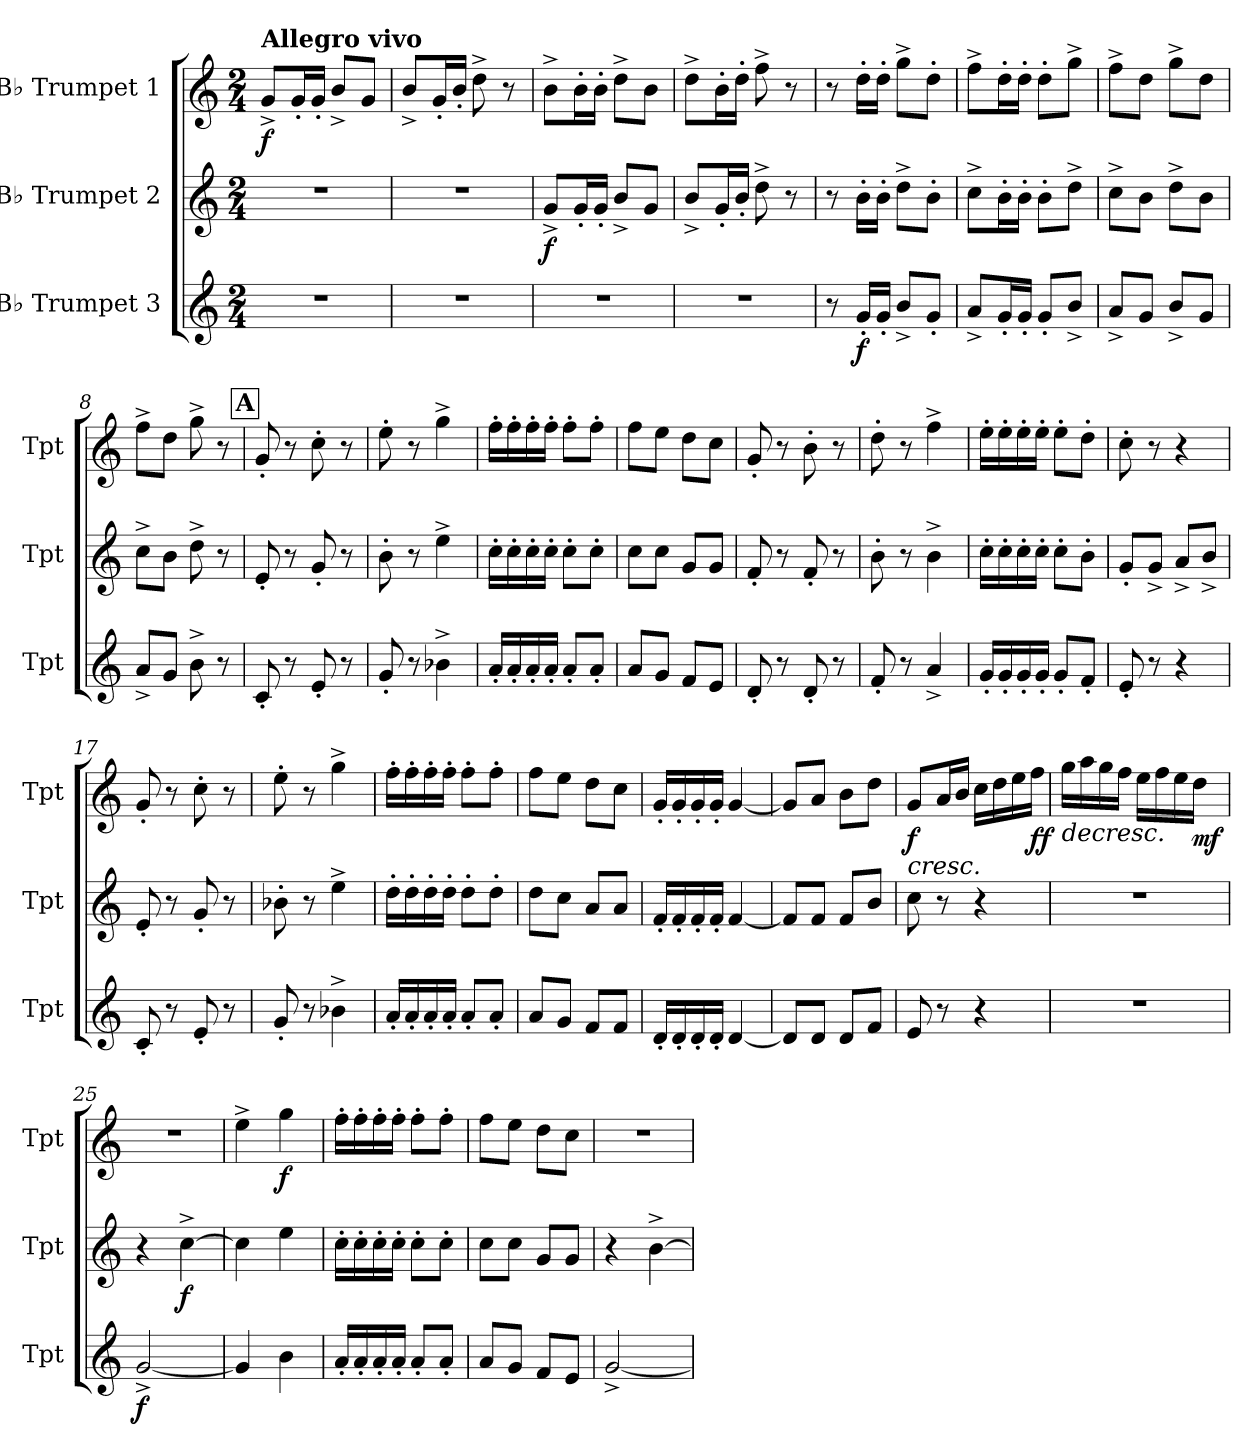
**kern	**dynam	**kern	**dynam	**kern	**dynam
*part3	*part3	*part2	*part2	*part1	*part1
*staff3	*staff3	*staff2	*staff2	*staff1	*staff1
*I"B♭ Trumpet 3	*	*I"B♭ Trumpet 2	*	*I"B♭ Trumpet 1	*
*I'Tpt	*	*I'Tpt	*	*I'Tpt	*
*clefG2	*	*clefG2	*	*clefG2	*
*ITrd1c2	*	*ITrd1c2	*	*ITrd1c2	*
*k[b-e-]	*	*k[b-e-]	*	*k[b-e-]	*
*M2/4	*	*M2/4	*	*M2/4	*
=1	=1	=1	=1	=1	=1
!	!	!	!	!LO:TX:a:B:t=Allegro vivo	!
!	!	!	!	!	!LO:DY:b
2r	.	2r	.	8f^/L	f
.	.	.	.	16f'/L	.
.	.	.	.	16f'/JJ	.
.	.	.	.	8a^/L	.
.	.	.	.	8f/J	.
=2	=2	=2	=2	=2	=2
2r	.	2r	.	8a^/L	.
.	.	.	.	16f'/L	.
.	.	.	.	16a'/JJ	.
.	.	.	.	8cc^\	.
.	.	.	.	8r	.
=3	=3	=3	=3	=3	=3
!	!	!	!LO:DY:b	!	!
2r	.	8f^/L	f	8a^\L	.
.	.	16f'/L	.	16a'\L	.
.	.	16f'/JJ	.	16a'\JJ	.
.	.	8a^/L	.	8cc^\L	.
.	.	8f/J	.	8a\J	.
=4	=4	=4	=4	=4	=4
2r	.	8a^/L	.	8cc^\L	.
.	.	16f'/L	.	16a'\L	.
.	.	16a'/JJ	.	16cc'\JJ	.
.	.	8cc^\	.	8ee-^\	.
.	.	8r	.	8r	.
=5	=5	=5	=5	=5	=5
8r	.	8r	.	8r	.
!	!LO:DY:b	!	!	!	!
16f'/LL	f	16a'\LL	.	16cc'\LL	.
16f'/JJ	.	16a'\JJ	.	16cc'\JJ	.
8a^/L	.	8cc^\L	.	8ff^\L	.
8f'/J	.	8a'\J	.	8cc'\J	.
=6	=6	=6	=6	=6	=6
8g^/L	.	8b-^\L	.	8ee-^\L	.
16f'/L	.	16a'\L	.	16cc'\L	.
16f'/JJ	.	16a'\JJ	.	16cc'\JJ	.
8f'/L	.	8a'\L	.	8cc'\L	.
8a^/J	.	8cc^\J	.	8ff^\J	.
=7	=7	=7	=7	=7	=7
8g^/L	.	8b-^\L	.	8ee-^\L	.
8f/J	.	8a\J	.	8cc\J	.
8a^/L	.	8cc^\L	.	8ff^\L	.
8f/J	.	8a\J	.	8cc\J	.
!!LO:LB:g=z
=8	=8	=8	=8	=8	=8
8g^/L	.	8b-^\L	.	8ee-^\L	.
8f/J	.	8a\J	.	8cc\J	.
8a^\	.	8cc^\	.	8ff^\	.
8r	.	8r	.	8r	.
!!LO:REH:place=s1:a:B:fs=14:t=A
=9	=9	=9	=9	=9	=9
8B-'/	.	8d'/	.	8f'/	.
8r	.	8r	.	8r	.
8d'/	.	8f'/	.	8b-'\	.
8r	.	8r	.	8r	.
=10	=10	=10	=10	=10	=10
8f'/	.	8a'\	.	8dd'\	.
8r	.	8r	.	8r	.
4a-X^\	.	4dd^\	.	4ff^\	.
=11	=11	=11	=11	=11	=11
16g'/LL	.	16b-'\LL	.	16ee-'\LL	.
16g'/	.	16b-'\	.	16ee-'\	.
16g'/	.	16b-'\	.	16ee-'\	.
16g'/JJ	.	16b-'\JJ	.	16ee-'\JJ	.
8g'/L	.	8b-'\L	.	8ee-'\L	.
8g'/J	.	8b-'\J	.	8ee-'\J	.
=12	=12	=12	=12	=12	=12
8g/L	.	8b-\L	.	8ee-\L	.
8f/J	.	8b-\J	.	8dd\J	.
8e-/L	.	8f/L	.	8cc\L	.
8d/J	.	8f/J	.	8b-\J	.
=13	=13	=13	=13	=13	=13
8c'/	.	8e-'/	.	8f'/	.
8r	.	8r	.	8r	.
8c'/	.	8e-'/	.	8a'\	.
8r	.	8r	.	8r	.
=14	=14	=14	=14	=14	=14
8e-'/	.	8a'\	.	8cc'\	.
8r	.	8r	.	8r	.
4g^/	.	4a^\	.	4ee-^\	.
=15	=15	=15	=15	=15	=15
16f'/LL	.	16b-'\LL	.	16dd'\LL	.
16f'/	.	16b-'\	.	16dd'\	.
16f'/	.	16b-'\	.	16dd'\	.
16f'/JJ	.	16b-'\JJ	.	16dd'\JJ	.
8f'/L	.	8b-'\L	.	8dd'\L	.
8e-'/J	.	8a'\J	.	8cc'\J	.
!!LO:LB:g=z
=16	=16	=16	=16	=16	=16
8d'/	.	8f'/L	.	8b-'\	.
8r	.	8f^/J	.	8r	.
4r	.	8g^/L	.	4r	.
.	.	8a^/J	.	.	.
=17	=17	=17	=17	=17	=17
8B-'/	.	8d'/	.	8f'/	.
8r	.	8r	.	8r	.
8d'/	.	8f'/	.	8b-'\	.
8r	.	8r	.	8r	.
=18	=18	=18	=18	=18	=18
8f'/	.	8a-X'\	.	8dd'\	.
8r	.	8r	.	8r	.
4a-X^\	.	4dd^\	.	4ff^\	.
=19	=19	=19	=19	=19	=19
16g'/LL	.	16cc'\LL	.	16ee-'\LL	.
16g'/	.	16cc'\	.	16ee-'\	.
16g'/	.	16cc'\	.	16ee-'\	.
16g'/JJ	.	16cc'\JJ	.	16ee-'\JJ	.
8g'/L	.	8cc'\L	.	8ee-'\L	.
8g'/J	.	8cc'\J	.	8ee-'\J	.
=20	=20	=20	=20	=20	=20
8g/L	.	8cc\L	.	8ee-\L	.
8f/J	.	8b-\J	.	8dd\J	.
8e-/L	.	8g/L	.	8cc\L	.
8e-/J	.	8g/J	.	8b-\J	.
=21	=21	=21	=21	=21	=21
16c'/LL	.	16e-'/LL	.	16f'/LL	.
16c'/	.	16e-'/	.	16f'/	.
16c'/	.	16e-'/	.	16f'/	.
16c'/JJ	.	16e-'/JJ	.	16f'/JJ	.
[4c/	.	[4e-/	.	[4f/	.
=22	=22	=22	=22	=22	=22
8c/L]	.	8e-/L]	.	8f/L]	.
8c/J	.	8e-/J	.	8g/J	.
8c/L	.	8e-/L	.	8a\L	.
8e-/J	.	8a/J	.	8cc\J	.
=23	=23	=23	=23	=23	=23
!	!	!	!	!	!LO:HP:b
!	!	!	!	!	!LO:DY:n=1:b
8d/	.	8b-\	.	8f/L	< f
8r	.	8r	.	16g/L	.
.	.	.	.	16a/JJ	.
4r	.	4r	.	16b-\LL	.
.	.	.	.	16cc\	.
.	.	.	.	16dd\	.
!	!	!	!	!	!LO:DY:n=2:b
.	.	.	.	16ee-\JJ	ff
.	.	.	.	.	[
=24	=24	=24	=24	=24	=24
!	!	!	!	!	!LO:HP:b
2r	.	2r	.	16ff\LL	>
.	.	.	.	16gg\	.
.	.	.	.	16ff\	.
.	.	.	.	16ee-\JJ	.
.	.	.	.	16dd\LL	.
.	.	.	.	16ee-\	.
.	.	.	.	16dd\	.
!	!	!	!	!	!LO:DY:b
.	.	.	.	16cc\JJ	mf
.	.	.	.	.	]
!!LO:LB:g=z
=25	=25	=25	=25	=25	=25
!	!LO:DY:b	!	!	!	!
[2f^/	f	4r	.	2r	.
!	!	!	!LO:DY:b	!	!
.	.	[4b-^\	f	.	.
=26	=26	=26	=26	=26	=26
4f/]	.	4b-\]	.	4dd^\	.
!	!	!	!	!	!LO:DY:b
4a\	.	4dd\	.	4ff\	f
=27	=27	=27	=27	=27	=27
16g'/LL	.	16b-'\LL	.	16ee-'\LL	.
16g'/	.	16b-'\	.	16ee-'\	.
16g'/	.	16b-'\	.	16ee-'\	.
16g'/JJ	.	16b-'\JJ	.	16ee-'\JJ	.
8g'/L	.	8b-'\L	.	8ee-'\L	.
8g'/J	.	8b-'\J	.	8ee-'\J	.
=28	=28	=28	=28	=28	=28
8g/L	.	8b-\L	.	8ee-\L	.
8f/J	.	8b-\J	.	8dd\J	.
8e-/L	.	8f/L	.	8cc\L	.
8d/J	.	8f/J	.	8b-\J	.
=29	=29	=29	=29	=29	=29
[2f^/	.	4r	.	2r	.
.	.	[4a^\	.	.	.
=	=	=	=	=	=
*-	*-	*-	*-	*-	*-
